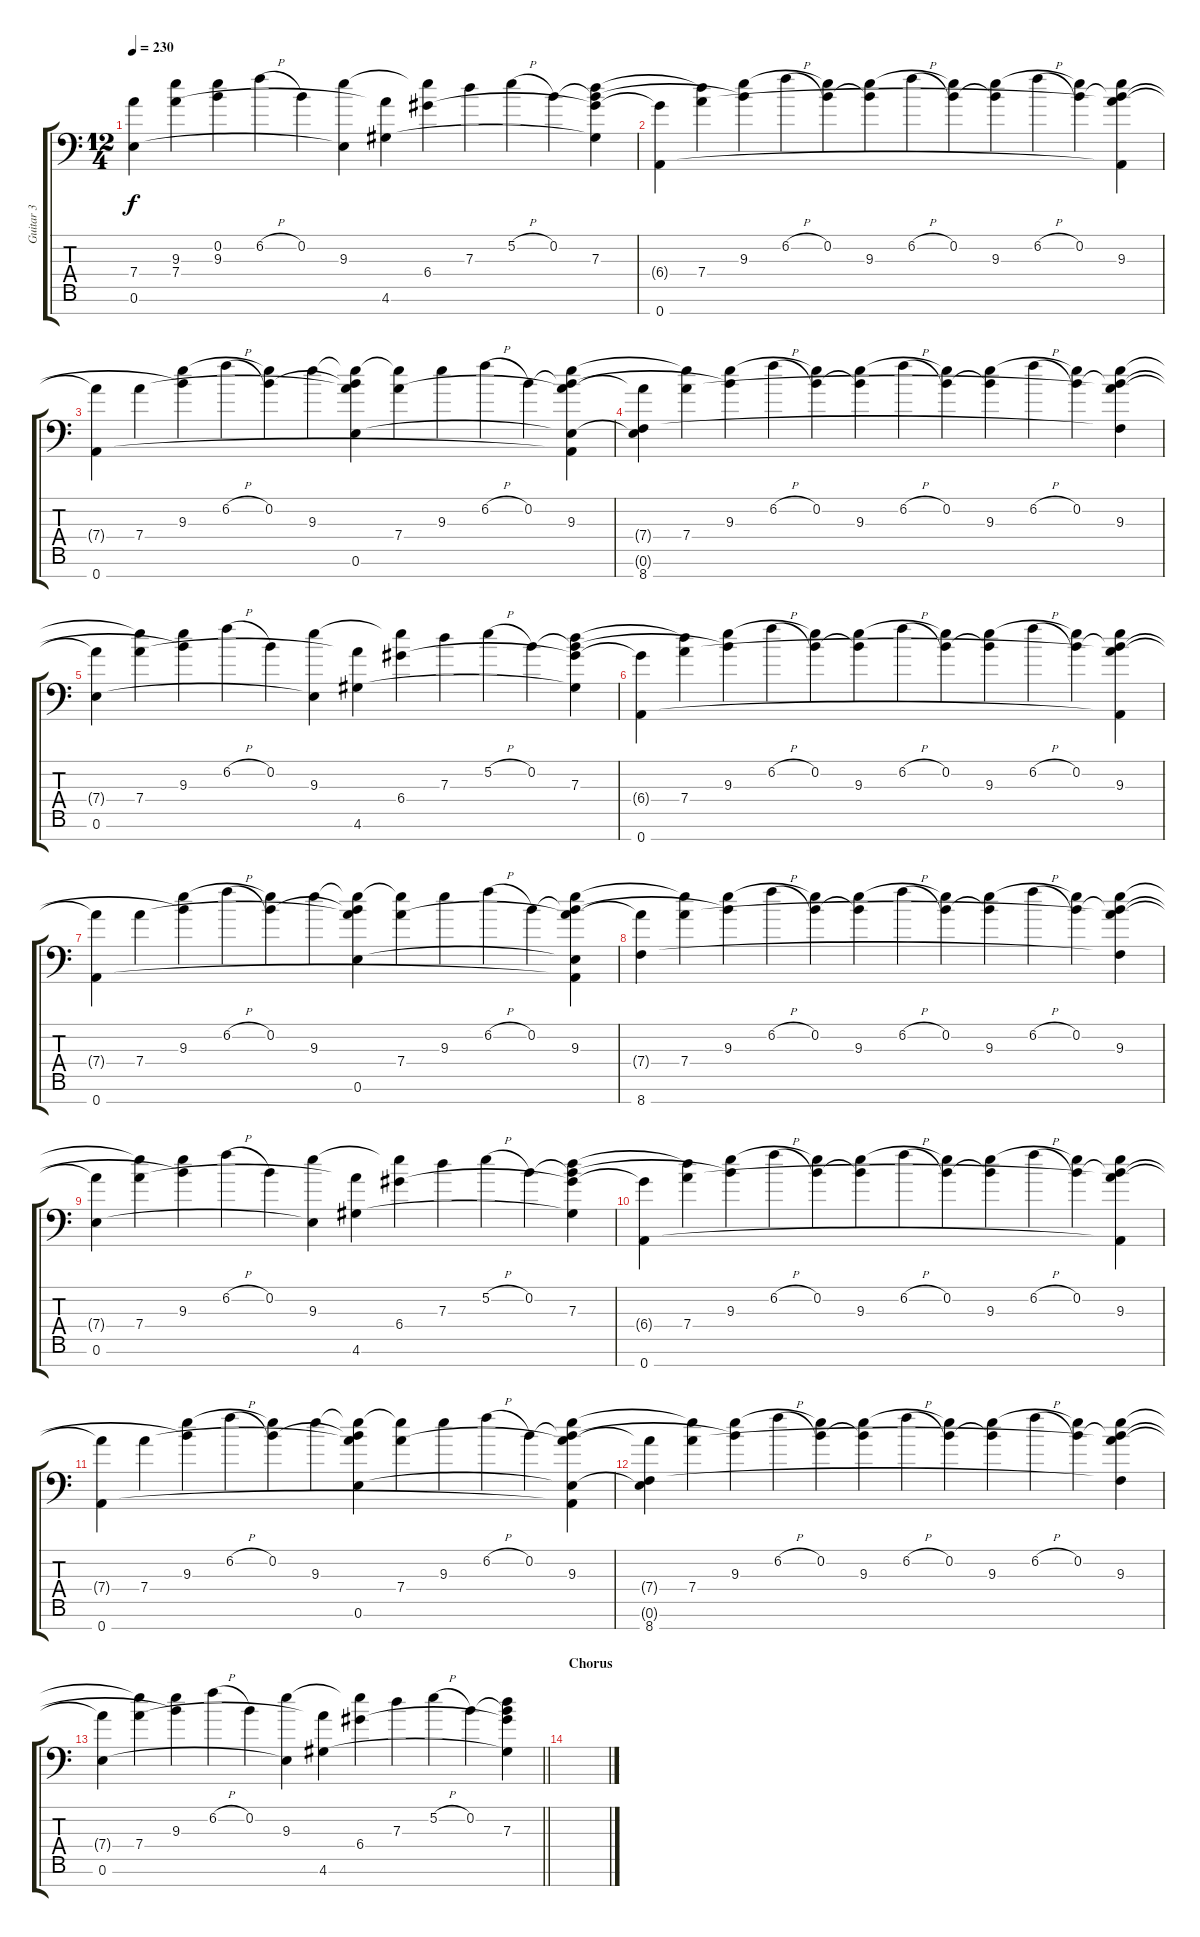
\track ("Guitar 3" "Guitar 3") {instrument overdrivenguitar}
\staff {score tabs}
\tuning (E4 B3 G3 D3 A2 E2 A1) {hide}
\ts (12 4)
\tempo 230
\clef f4
\ks c
(7.4{t} 0.6).4{dy f} (9.3{t} 7.4).4 (0.2{t} 9.3).4 6.2{h}.4 0.2.4 (9.3 0.6{t}).4 (7.4{t} 4.6).4 (9.3{t} 6.4).4 7.3.4 5.2{h}.4 0.2.4 (0.2{t} 7.3 6.4{t} 4.6{t}).4 |
(6.4{t} 0.7).4 (7.3{t} 7.4).4 (0.2{t} 9.3).4 6.2{h}.4 (0.2 9.3{t}).4 (0.2{t} 9.3).4 6.2{h}.4 (0.2 9.3{t}).4 (0.2{t} 9.3).4 6.2{h}.4 (0.2 9.3{t}).4 (0.2{t} 9.3 7.4{t} 0.7{t}).4 |
(7.4{t} 0.7).4 7.4.4 (0.2{t} 9.3).4 6.2{h}.4 (0.2 9.3{t}).4 9.3.4 (0.2{t} 9.3{t} 7.4{t} 0.6).4 (9.3{t} 7.4).4 9.3.4 6.2{h}.4 0.2.4 (0.2{t} 9.3 7.4{t} 0.6{t} 0.7{t}).4 |
(7.4{t} 0.6{t} 8.7).4 (9.3{t} 7.4).4 (0.2{t} 9.3).4 6.2{h}.4 (0.2 9.3{t}).4 (0.2{t} 9.3).4 6.2{h}.4 (0.2 9.3{t}).4 (0.2{t} 9.3).4 6.2{h}.4 (0.2 9.3{t}).4 (0.2{t} 9.3 7.4{t} 8.7{t}).4 |
(7.4{t} 0.6).4 (9.3{t} 7.4).4 (0.2{t} 9.3).4 6.2{h}.4 0.2.4 (9.3 0.6{t}).4 (7.4{t} 4.6).4 (9.3{t} 6.4).4 7.3.4 5.2{h}.4 0.2.4 (0.2{t} 7.3 6.4{t} 4.6{t}).4 |
(6.4{t} 0.7).4 (7.3{t} 7.4).4 (0.2{t} 9.3).4 6.2{h}.4 (0.2 9.3{t}).4 (0.2{t} 9.3).4 6.2{h}.4 (0.2 9.3{t}).4 (0.2{t} 9.3).4 6.2{h}.4 (0.2 9.3{t}).4 (0.2{t} 9.3 7.4{t} 0.7{t}).4 |
(7.4{t} 0.7).4 7.4.4 (0.2{t} 9.3).4 6.2{h}.4 (0.2 9.3{t}).4 9.3.4 (0.2{t} 9.3{t} 7.4{t} 0.6).4 (9.3{t} 7.4).4 9.3.4 6.2{h}.4 0.2.4 (0.2{t} 9.3 7.4{t} 0.6{t} 0.7{t}).4 |
(7.4{t} 8.7).4 (9.3{t} 7.4).4 (0.2{t} 9.3).4 6.2{h}.4 (0.2 9.3{t}).4 (0.2{t} 9.3).4 6.2{h}.4 (0.2 9.3{t}).4 (0.2{t} 9.3).4 6.2{h}.4 (0.2 9.3{t}).4 (0.2{t} 9.3 7.4{t} 8.7{t}).4 |
(7.4{t} 0.6).4 (9.3{t} 7.4).4 (0.2{t} 9.3).4 6.2{h}.4 0.2.4 (9.3 0.6{t}).4 (7.4{t} 4.6).4 (9.3{t} 6.4).4 7.3.4 5.2{h}.4 0.2.4 (0.2{t} 7.3 6.4{t} 4.6{t}).4 |
(6.4{t} 0.7).4 (7.3{t} 7.4).4 (0.2{t} 9.3).4 6.2{h}.4 (0.2 9.3{t}).4 (0.2{t} 9.3).4 6.2{h}.4 (0.2 9.3{t}).4 (0.2{t} 9.3).4 6.2{h}.4 (0.2 9.3{t}).4 (0.2{t} 9.3 7.4{t} 0.7{t}).4 |
(7.4{t} 0.7).4 7.4.4 (0.2{t} 9.3).4 6.2{h}.4 (0.2 9.3{t}).4 9.3.4 (0.2{t} 9.3{t} 7.4{t} 0.6).4 (9.3{t} 7.4).4 9.3.4 6.2{h}.4 0.2.4 (0.2{t} 9.3 7.4{t} 0.6{t} 0.7{t}).4 |
(7.4{t} 0.6{t} 8.7).4 (9.3{t} 7.4).4 (0.2{t} 9.3).4 6.2{h}.4 (0.2 9.3{t}).4 (0.2{t} 9.3).4 6.2{h}.4 (0.2 9.3{t}).4 (0.2{t} 9.3).4 6.2{h}.4 (0.2 9.3{t}).4 (0.2{t} 9.3 7.4{t} 8.7{t}).4 |
\barLineRight lightlight
(7.4{t} 0.6).4 (9.3{t} 7.4).4 (0.2{t} 9.3).4 6.2{h}.4 0.2.4 (9.3 0.6{t}).4 (7.4{t} 4.6).4 (9.3{t} 6.4).4 7.3.4 5.2{h}.4 0.2.4 (0.2{t} 7.3 6.4{t} 4.6{t}).4 |
\section ("" "Chorus")
